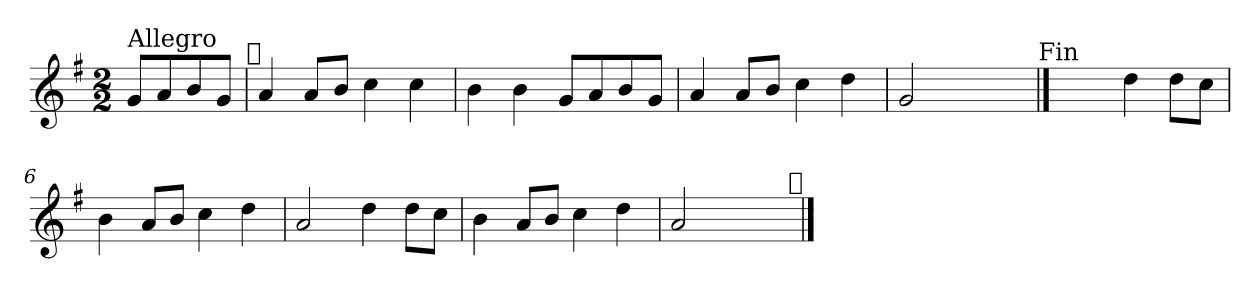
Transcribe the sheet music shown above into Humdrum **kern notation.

**kern
*part1
*staff1
*clefG2
*k[f#]
*G:
*M2/2
=
!LO:TX:a:t=Allegro
8g/L
8a/
8b/
8g/J
!LO:TX:a:t=𝄋
=1
4a/
8a/L
8b/J
4cc\
4cc\
=2
4b\
4b\
8g/L
8a/
8b/
8g/J
=3
4a/
8a/L
8b/J
4cc\
4dd\
=4
2g/
2ryy
!LO:TX:a:t=Fin
!!LO:LB:g=z
==5
2ryy
4dd\
8dd\L
8cc\J
=6
4b\
8a/L
8b/J
4cc\
4dd\
=7
2a/
4dd\
8dd\L
8cc\J
=8
4b\
8a/L
8b/J
4cc\
4dd\
=9
2a/
2ryy
!LO:TX:a:t=𝄋
==
*-
